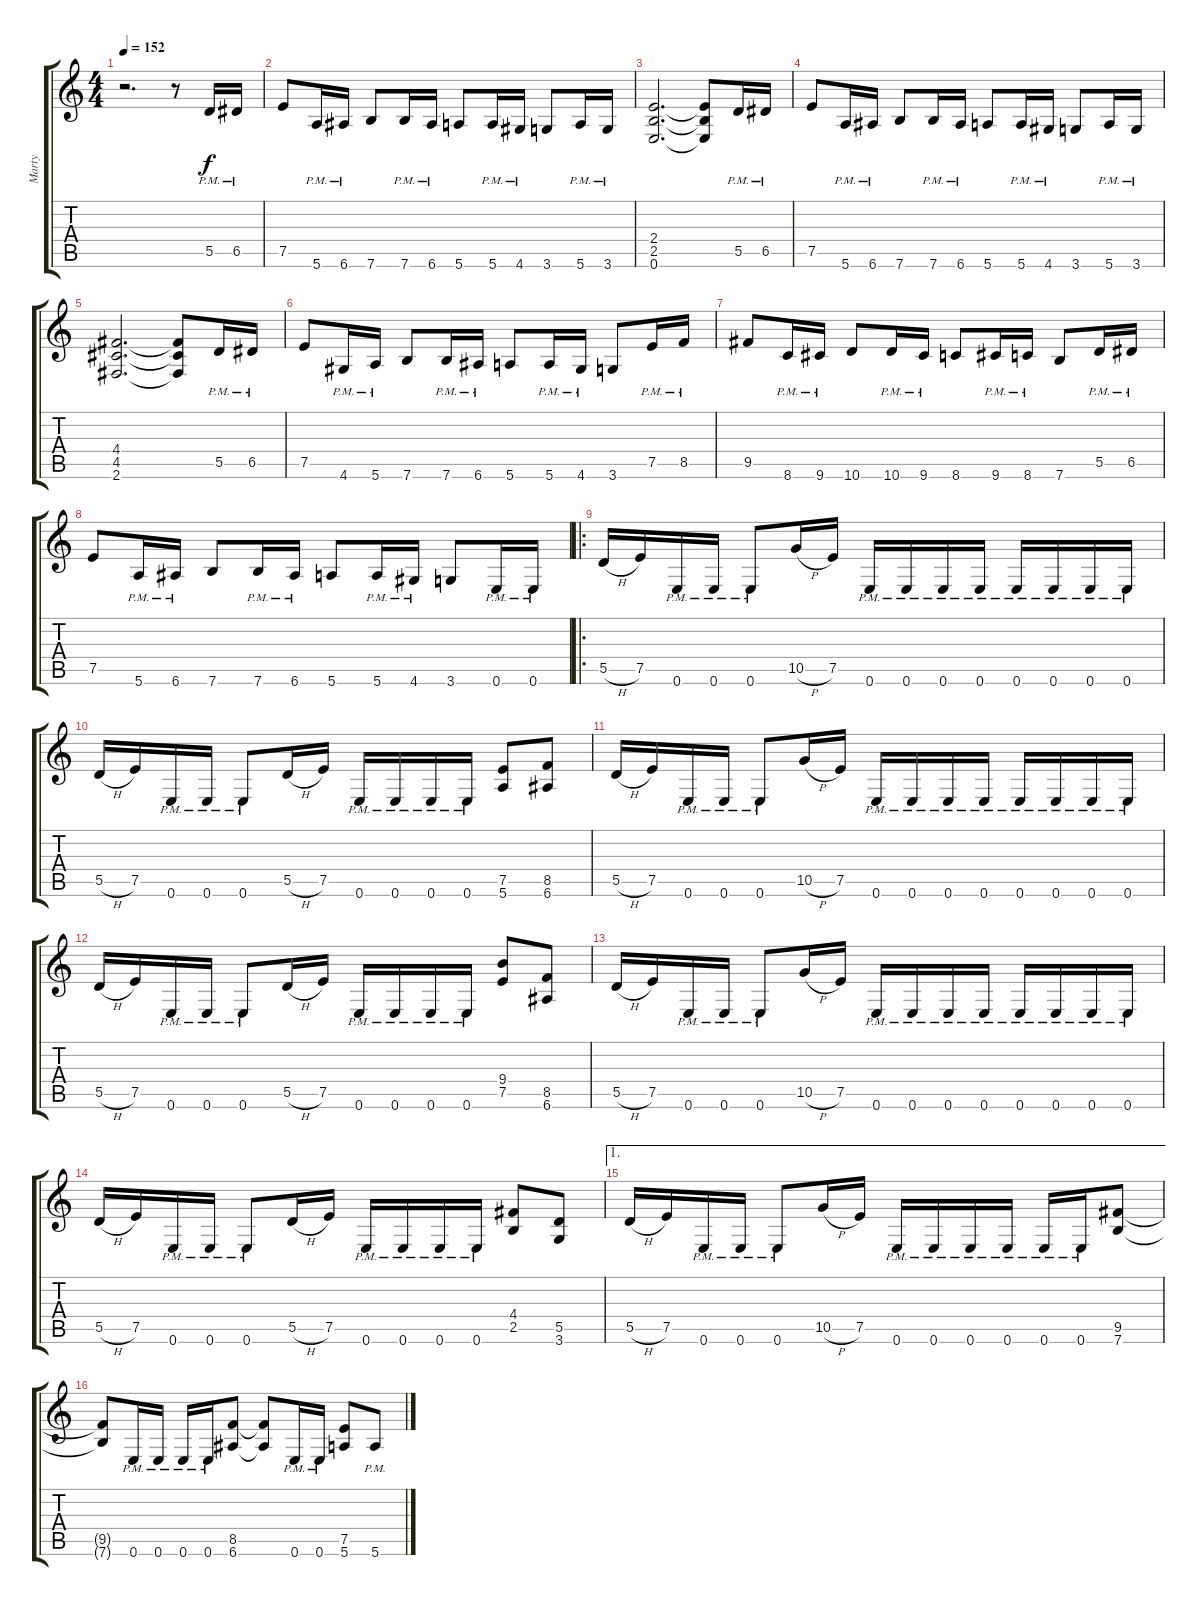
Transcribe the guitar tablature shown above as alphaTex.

\track ("Marty" "Marty") {mute instrument distortionguitar}
\staff {score tabs}
\tuning (E4 B3 G3 D3 A2 E2) {hide}
\ts (4 4)
\tempo 152
\clef g2
\ks c
r.2{d dy f instrument distortionguitar} r.8 5.5{pm}.16 6.5{pm}.16 |
7.5.8 5.6{pm}.16 6.6{pm}.16 7.6.8 7.6{pm}.16 6.6{pm}.16 5.6.8 5.6{pm}.16 4.6{pm}.16 3.6.8 5.6{pm}.16 3.6{pm}.16 |
(2.4 2.5 0.6).2{d} (2.4{t} 2.5{t} 0.6{t}).8 5.5{pm}.16 6.5{pm}.16 |
7.5.8 5.6{pm}.16 6.6{pm}.16 7.6.8 7.6{pm}.16 6.6{pm}.16 5.6.8 5.6{pm}.16 4.6{pm}.16 3.6.8 5.6{pm}.16 3.6{pm}.16 |
(4.4 4.5 2.6).2{d} (4.4{t} 4.5{t} 2.6{t}).8 5.5{pm}.16 6.5{pm}.16 |
7.5.8 4.6{pm}.16 5.6{pm}.16 7.6.8 7.6{pm}.16 6.6{pm}.16 5.6.8 5.6{pm}.16 4.6{pm}.16 3.6.8 7.5{pm}.16 8.5{pm}.16 |
9.5.8 8.6{pm}.16 9.6{pm}.16 10.6.8 10.6{pm}.16 9.6{pm}.16 8.6.8 9.6{pm}.16 8.6{pm}.16 7.6.8 5.5{pm}.16 6.5{pm}.16 |
7.5.8 5.6{pm}.16 6.6{pm}.16 7.6.8 7.6{pm}.16 6.6{pm}.16 5.6.8 5.6{pm}.16 4.6{pm}.16 3.6.8 0.6{pm}.16 0.6{pm}.16 |
\ro
5.5{h}.16 7.5.16 0.6{pm}.16 0.6{pm}.16 0.6{pm}.8 10.5{h}.16 7.5.16 0.6{pm}.16 0.6{pm}.16 0.6{pm}.16 0.6{pm}.16 0.6{pm}.16 0.6{pm}.16 0.6{pm}.16 0.6{pm}.16 |
5.5{h}.16 7.5.16 0.6{pm}.16 0.6{pm}.16 0.6{pm}.8 5.5{h}.16 7.5.16 0.6{pm}.16 0.6{pm}.16 0.6{pm}.16 0.6{pm}.16 (7.5 5.6).8 (8.5 6.6).8 |
5.5{h}.16 7.5.16 0.6{pm}.16 0.6{pm}.16 0.6{pm}.8 10.5{h}.16 7.5.16 0.6{pm}.16 0.6{pm}.16 0.6{pm}.16 0.6{pm}.16 0.6{pm}.16 0.6{pm}.16 0.6{pm}.16 0.6{pm}.16 |
5.5{h}.16 7.5.16 0.6{pm}.16 0.6{pm}.16 0.6{pm}.8 5.5{h}.16 7.5.16 0.6{pm}.16 0.6{pm}.16 0.6{pm}.16 0.6{pm}.16 (9.4 7.5).8 (8.5 6.6).8 |
5.5{h}.16 7.5.16 0.6{pm}.16 0.6{pm}.16 0.6{pm}.8 10.5{h}.16 7.5.16 0.6{pm}.16 0.6{pm}.16 0.6{pm}.16 0.6{pm}.16 0.6{pm}.16 0.6{pm}.16 0.6{pm}.16 0.6{pm}.16 |
5.5{h}.16 7.5.16 0.6{pm}.16 0.6{pm}.16 0.6{pm}.8 5.5{h}.16 7.5.16 0.6{pm}.16 0.6{pm}.16 0.6{pm}.16 0.6{pm}.16 (4.4 2.5).8 (5.5 3.6).8 |
\ae 1
5.5{h}.16 7.5.16 0.6{pm}.16 0.6{pm}.16 0.6{pm}.8 10.5{h}.16 7.5.16 0.6{pm}.16 0.6{pm}.16 0.6{pm}.16 0.6{pm}.16 0.6{pm}.16 0.6{pm}.16 (9.5 7.6).8 |
(9.5{t} 7.6{t}).8 0.6{pm}.16 0.6{pm}.16 0.6{pm}.16 0.6{pm}.16 (8.5 6.6).8 (8.5{t} 6.6{t}).8 0.6{pm}.16 0.6{pm}.16 (7.5 5.6).8 5.6{pm}.8
